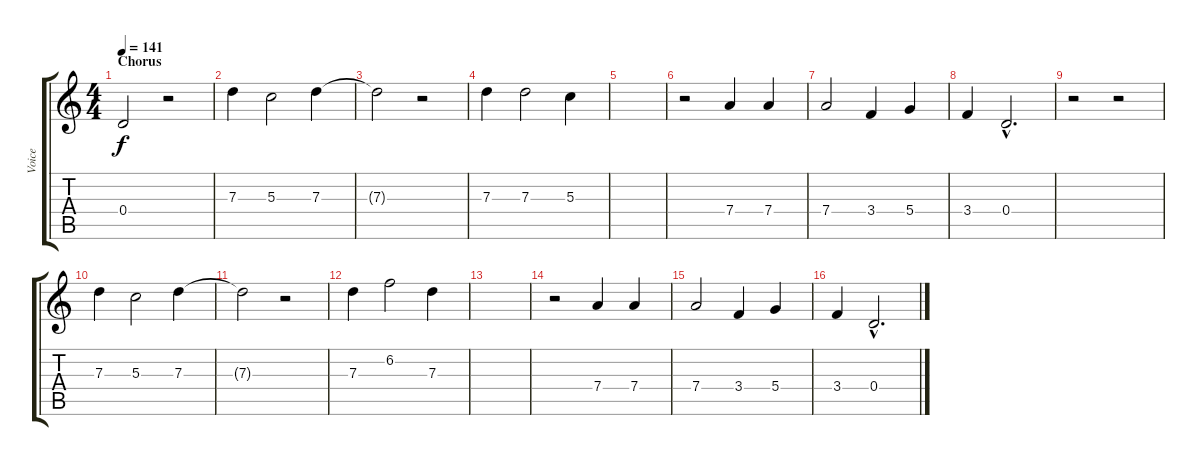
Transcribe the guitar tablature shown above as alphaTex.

\track ("Voice" "Voice") {instrument contrabass}
\staff {score tabs}
\tuning (E4 B3 G3 D3 A2 E2) {hide}
\ts (4 4)
\section ("" "Chorus")
\tempo 141
\clef g2
\ks c
0.4.2{dy f} r.2 |
7.3.4 5.3.2 7.3.4 |
7.3{t}.2 r.2 |
7.3.4 7.3.2 5.3.4 |
|
r.2 7.4.4 7.4.4 |
7.4.2 3.4.4 5.4.4 |
3.4.4 0.4{hac}.2{d} |
r.2 r.2 |
7.3.4 5.3.2 7.3.4 |
7.3{t}.2 r.2 |
7.3.4 6.2.2 7.3.4 |
|
r.2 7.4.4 7.4.4 |
7.4.2 3.4.4 5.4.4 |
3.4.4 0.4{hac}.2{d}
